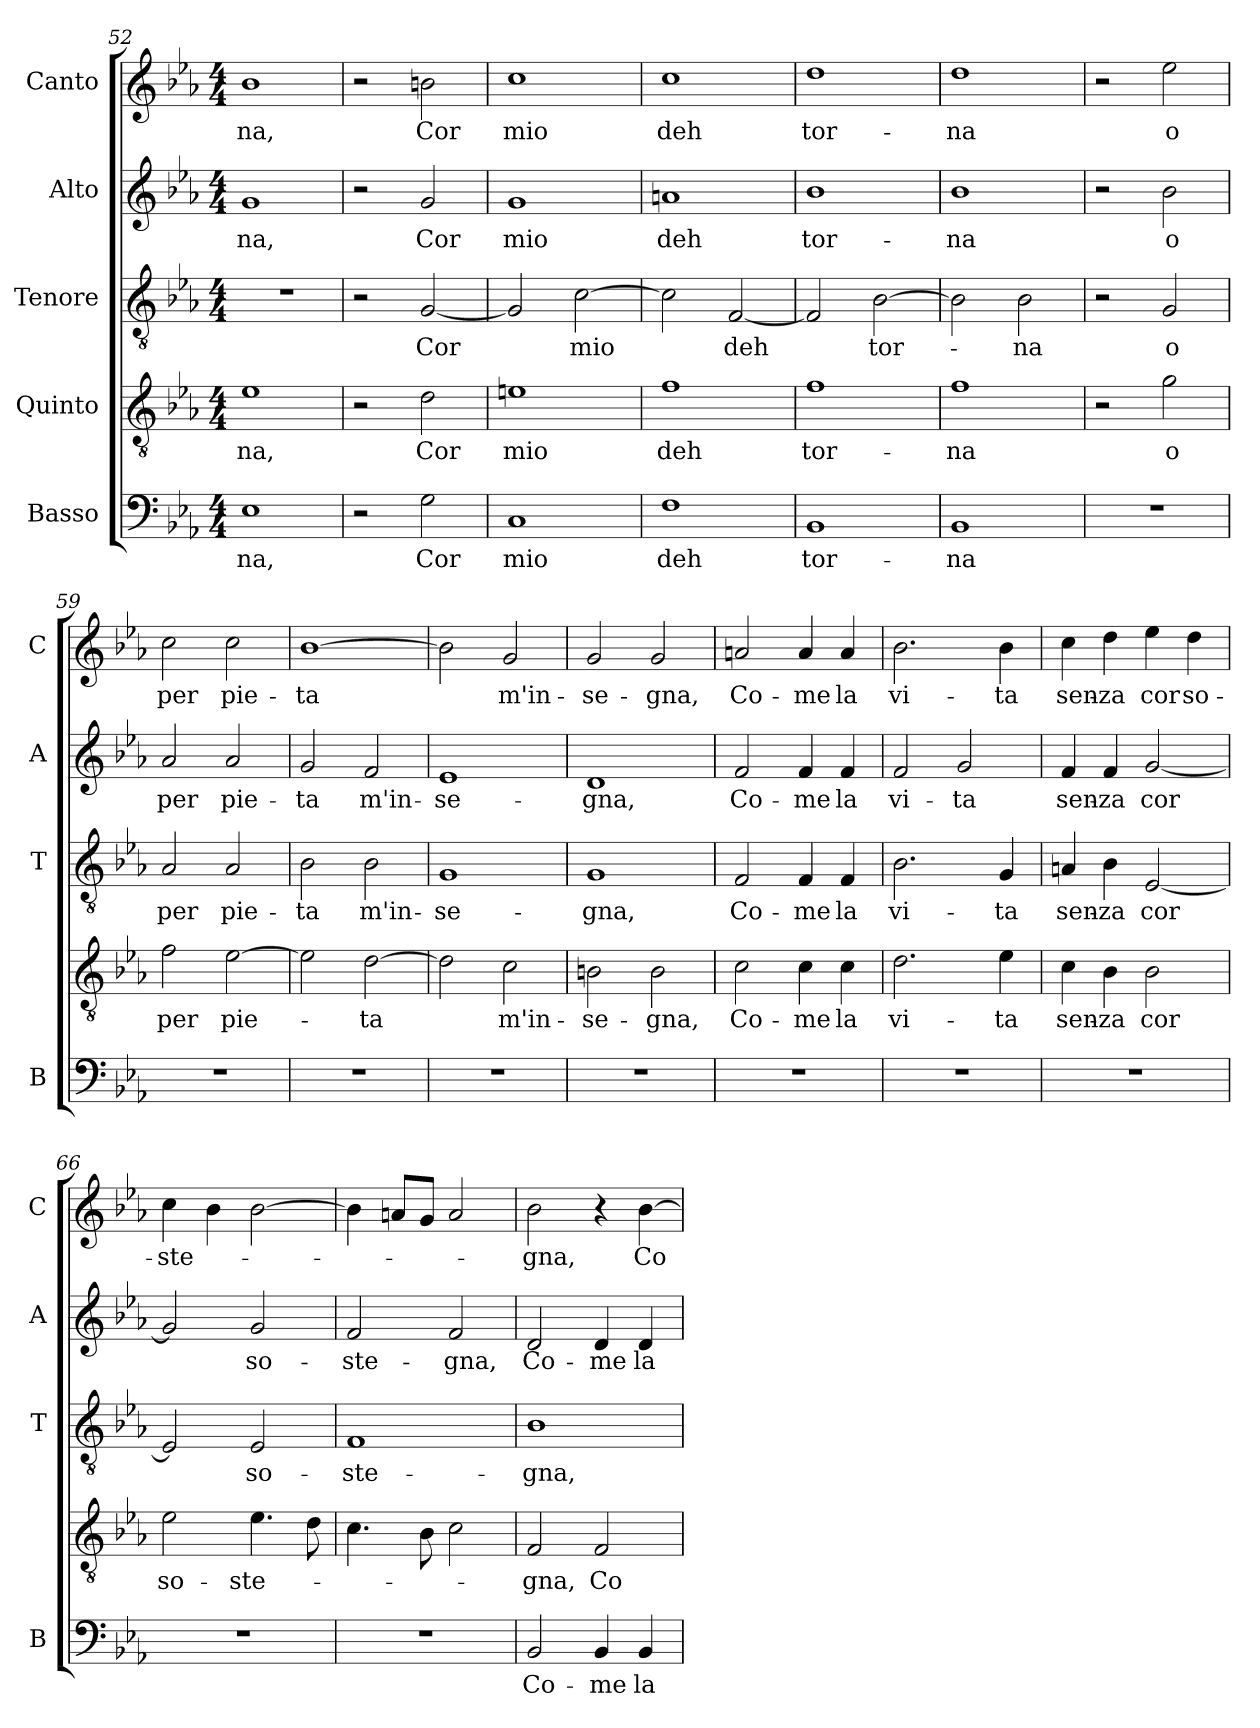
**kern	**text	**kern	**text	**kern	**text	**kern	**text	**kern	**text
*part5	*part5	*part4	*part4	*part3	*part3	*part2	*part2	*part1	*part1
*staff5	*staff5	*staff4	*staff4	*staff3	*staff3	*staff2	*staff2	*staff1	*staff1
*I"Basso	*	*I"Quinto	*	*I"Tenore	*	*I"Alto	*	*I"Canto	*
*I'B	*	*	*	*I'T	*	*I'A	*	*I'C	*
!!LO:LB:g=z
*clefF4	*	*clefGv2	*	*clefGv2	*	*clefG2	*	*clefG2	*
*k[b-e-a-]	*	*k[b-e-a-]	*	*k[b-e-a-]	*	*k[b-e-a-]	*	*k[b-e-a-]	*
*E-:	*	*E-:	*	*E-:	*	*E-:	*	*E-:	*
*M4/4	*	*M4/4	*	*M4/4	*	*M4/4	*	*M4/4	*
=52	=52	=52	=52	=52	=52	=52	=52	=52	=52
!	!LO:LY:b	!	!LO:LY:b	!	!	!	!LO:LY:b	!	!LO:LY:b
1E-	-na,	1e-	-na,	1r	.	1g	-na,	1b-	-na,
=53	=53	=53	=53	=53	=53	=53	=53	=53	=53
2r	.	2r	.	2r	.	2r	.	2r	.
!	!LO:LY:b	!	!LO:LY:b	!	!LO:LY:b	!	!LO:LY:b	!	!LO:LY:b
2G\	Cor	2d\	Cor	[2G/	Cor	2g/	Cor	2bn\	Cor
=54	=54	=54	=54	=54	=54	=54	=54	=54	=54
!	!LO:LY:b	!	!LO:LY:b	!	!	!	!LO:LY:b	!	!LO:LY:b
1C	mio	1en	mio	2G/]	.	1g	mio	1cc	mio
!	!	!	!	!	!LO:LY:b	!	!	!	!
.	.	.	.	[2c\	mio	.	.	.	.
=55	=55	=55	=55	=55	=55	=55	=55	=55	=55
!	!LO:LY:b	!	!LO:LY:b	!	!	!	!LO:LY:b	!	!LO:LY:b
1F	deh	1f	deh	2c\]	.	1an	deh	1cc	deh
!	!	!	!	!	!LO:LY:b	!	!	!	!
.	.	.	.	[2F/	deh	.	.	.	.
=56	=56	=56	=56	=56	=56	=56	=56	=56	=56
!	!LO:LY:b	!	!LO:LY:b	!	!	!	!LO:LY:b	!	!LO:LY:b
1BB-	tor-	1f	tor-	2F/]	.	1b-	tor-	1dd	tor-
!	!	!	!	!	!LO:LY:b	!	!	!	!
.	.	.	.	[2B-\	tor-	.	.	.	.
=57	=57	=57	=57	=57	=57	=57	=57	=57	=57
!	!LO:LY:b	!	!LO:LY:b	!	!	!	!LO:LY:b	!	!LO:LY:b
1BB-	-na	1f	-na	2B-\]	.	1b-	-na	1dd	-na
!	!	!	!	!	!LO:LY:b	!	!	!	!
.	.	.	.	2B-\	-na	.	.	.	.
=58	=58	=58	=58	=58	=58	=58	=58	=58	=58
1r	.	2r	.	2r	.	2r	.	2r	.
!	!	!	!LO:LY:b	!	!LO:LY:b	!	!LO:LY:b	!	!LO:LY:b
.	.	2g\	o	2G/	o	2b-\	o	2ee-\	o
=59	=59	=59	=59	=59	=59	=59	=59	=59	=59
!	!	!	!LO:LY:b	!	!LO:LY:b	!	!LO:LY:b	!	!LO:LY:b
1r	.	2f\	per	2A-/	per	2a-/	per	2cc\	per
!	!	!	!LO:LY:b	!	!LO:LY:b	!	!LO:LY:b	!	!LO:LY:b
.	.	[2e-\	pie-	2A-/	pie-	2a-/	pie-	2cc\	pie-
=60	=60	=60	=60	=60	=60	=60	=60	=60	=60
!	!	!	!	!	!LO:LY:b	!	!LO:LY:b	!	!LO:LY:b
1r	.	2e-\]	.	2B-\	-ta	2g/	-ta	[1b-	-ta
!	!	!	!LO:LY:b	!	!LO:LY:b	!	!LO:LY:b	!	!
.	.	[2d\	-ta	2B-\	m'in-	2f/	m'in-	.	.
!!LO:PB:g=z
=61	=61	=61	=61	=61	=61	=61	=61	=61	=61
!	!	!	!	!	!LO:LY:b	!	!LO:LY:b	!	!
1r	.	2d\]	.	1G	-se-	1e-	-se-	2b-\]	.
!	!	!	!LO:LY:b	!	!	!	!	!	!LO:LY:b
.	.	2c\	m'in-	.	.	.	.	2g/	m'in-
=62	=62	=62	=62	=62	=62	=62	=62	=62	=62
!	!	!	!LO:LY:b	!	!LO:LY:b	!	!LO:LY:b	!	!LO:LY:b
1r	.	2Bn\	-se-	1G	-gna,	1d	-gna,	2g/	-se-
!	!	!	!LO:LY:b	!	!	!	!	!	!LO:LY:b
.	.	2B\	-gna,	.	.	.	.	2g/	-gna,
=63	=63	=63	=63	=63	=63	=63	=63	=63	=63
!	!	!	!LO:LY:b	!	!LO:LY:b	!	!LO:LY:b	!	!LO:LY:b
1r	.	2c\	Co-	2F/	Co-	2f/	Co-	2an/	Co-
!	!	!	!LO:LY:b	!	!LO:LY:b	!	!LO:LY:b	!	!LO:LY:b
.	.	4c\	-me	4F/	-me	4f/	-me	4a/	-me
!	!	!	!LO:LY:b	!	!LO:LY:b	!	!LO:LY:b	!	!LO:LY:b
.	.	4c\	la	4F/	la	4f/	la	4a/	la
=64	=64	=64	=64	=64	=64	=64	=64	=64	=64
!	!	!	!LO:LY:b	!	!LO:LY:b	!	!LO:LY:b	!	!LO:LY:b
1r	.	2.d\	vi-	2.B-\	vi-	2f/	vi-	2.b-\	vi-
!	!	!	!	!	!	!	!LO:LY:b	!	!
.	.	.	.	.	.	2g/	-ta	.	.
!	!	!	!LO:LY:b	!	!LO:LY:b	!	!	!	!LO:LY:b
.	.	4e-\	-ta	4G/	-ta	.	.	4b-\	-ta
=65	=65	=65	=65	=65	=65	=65	=65	=65	=65
!	!	!	!LO:LY:b	!	!LO:LY:b	!	!LO:LY:b	!	!LO:LY:b
1r	.	4c\	sen-	4An/	sen-	4f/	sen-	4cc\	sen-
!	!	!	!LO:LY:b	!	!LO:LY:b	!	!LO:LY:b	!	!LO:LY:b
.	.	4B-\	-za	4B-\	-za	4f/	-za	4dd\	-za
!	!	!	!LO:LY:b	!	!LO:LY:b	!	!LO:LY:b	!	!LO:LY:b
.	.	2B-\	cor	[2E-/	cor	[2g/	cor	4ee-\	cor
!	!	!	!	!	!	!	!	!	!LO:LY:b
.	.	.	.	.	.	.	.	4dd\	so-
=66	=66	=66	=66	=66	=66	=66	=66	=66	=66
!	!	!	!LO:LY:b	!	!	!	!	!	!LO:LY:b
1r	.	2e-\	so-	2E-/]	.	2g/]	.	4cc\	-ste-
.	.	.	.	.	.	.	.	4b-\	.
!	!	!	!LO:LY:b	!	!LO:LY:b	!	!LO:LY:b	!	!
.	.	4.e-\	-ste-	2E-/	so-	2g/	so-	[2b-\	.
.	.	8d\	.	.	.	.	.	.	.
=67	=67	=67	=67	=67	=67	=67	=67	=67	=67
!	!	!	!	!	!LO:LY:b	!	!LO:LY:b	!	!
1r	.	4.c\	.	1F	-ste-	2f/	-ste-	4b-\]	.
.	.	.	.	.	.	.	.	8an/L	.
.	.	8B-\	.	.	.	.	.	8g/J	.
!	!	!	!	!	!	!	!LO:LY:b	!	!
.	.	2c\	.	.	.	2f/	-gna,	2a/	.
=68	=68	=68	=68	=68	=68	=68	=68	=68	=68
!	!LO:LY:b	!	!LO:LY:b	!	!LO:LY:b	!	!LO:LY:b	!	!LO:LY:b
2BB-/	Co-	2F/	-gna,	1B-	-gna,	2d/	Co-	2b-\	-gna,
!	!LO:LY:b	!	!LO:LY:b	!	!	!	!LO:LY:b	!	!
4BB-/	-me	2F/	Co-	.	.	4d/	-me	4r	.
!	!LO:LY:b	!	!	!	!	!	!LO:LY:b	!	!LO:LY:b
4BB-/	la	.	.	.	.	4d/	la	[4b-\	Co-
=	=	=	=	=	=	=	=	=	=
*-	*-	*-	*-	*-	*-	*-	*-	*-	*-
